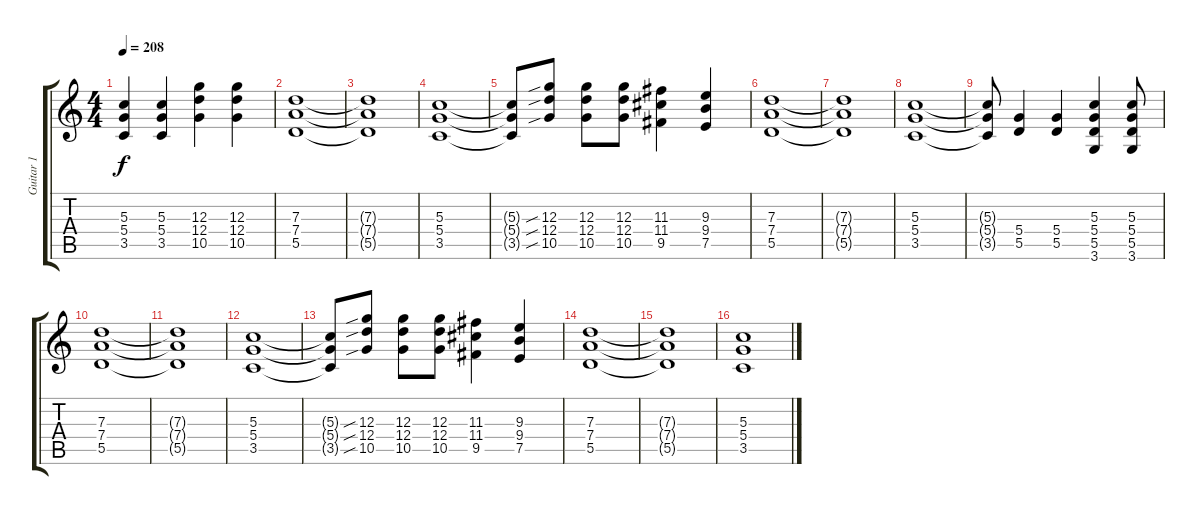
\track ("Guitar 1" "Guitar 1") {instrument distortionguitar}
\staff {score tabs}
\tuning (E4 B3 G3 D3 A2 E2) {hide}
\ts (4 4)
\tempo 208
\clef g2
\ks c
(5.3 5.4 3.5).4{dy f} (5.3 5.4 3.5).4 (12.3 12.4 10.5).4 (12.3 12.4 10.5).4 |
(7.3 7.4 5.5).1 |
(7.3{t} 7.4{t} 5.5{t}).1 |
(5.3 5.4 3.5).1 |
(5.3{t} 5.4{t} 3.5{t}).8 (12.3{sib} 12.4{sib} 10.5{sib}).8 (12.3 12.4 10.5).8 (12.3 12.4 10.5).8 (11.3 11.4 9.5).4 (9.3 9.4 7.5).4 |
(7.3 7.4 5.5).1 |
(7.3{t} 7.4{t} 5.5{t}).1 |
(5.3 5.4 3.5).1 |
(5.3{t} 5.4{t} 3.5{t}).8 (5.4 5.5).4 (5.4 5.5).4 (5.3 5.4 5.5 3.6).4 (5.3 5.4 5.5 3.6).8 |
(7.3 7.4 5.5).1 |
(7.3{t} 7.4{t} 5.5{t}).1 |
(5.3 5.4 3.5).1 |
(5.3{t} 5.4{t} 3.5{t}).8 (12.3{sib} 12.4{sib} 10.5{sib}).8 (12.3 12.4 10.5).8 (12.3 12.4 10.5).8 (11.3 11.4 9.5).4 (9.3 9.4 7.5).4 |
(7.3 7.4 5.5).1 |
(7.3{t} 7.4{t} 5.5{t}).1 |
(5.3 5.4 3.5).1
